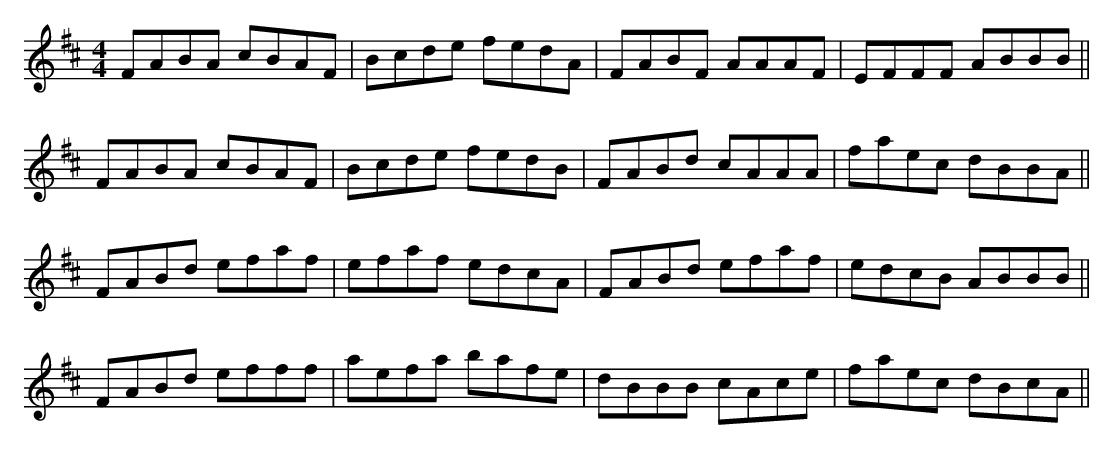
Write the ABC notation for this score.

X:1
M:4/4
K:D
FABA cBAF|Bcde fedA|FABF AAAF|EFFF ABBB||
FABA cBAF|Bcde fedB|FABd cAAA|faec dBBA||
FABd efaf|efaf edcA|FABd efaf|edcB ABBB||
FABd efff|aefa bafe|dBBB cAce|faec dBcA||
